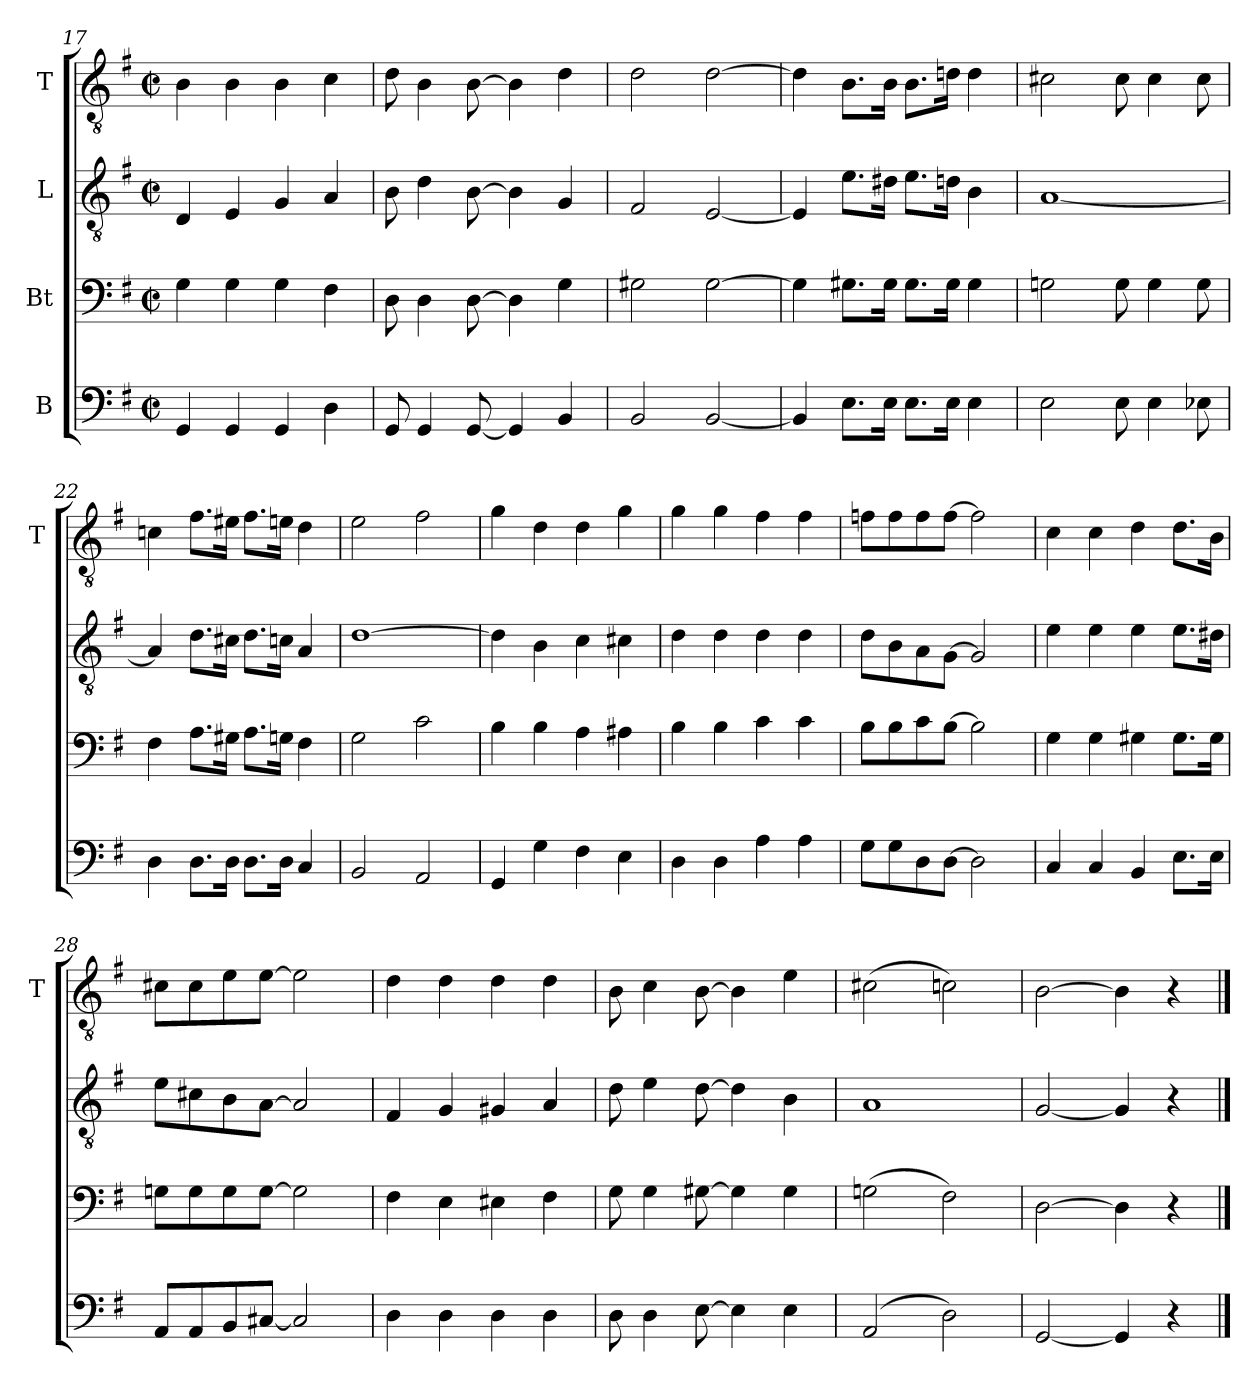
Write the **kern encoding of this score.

**kern	**kern	**kern	**kern
*part4	*part3	*part2	*part1
*staff4	*staff3	*staff2	*staff1
*I"B	*I"Bt	*I"L	*I"T
*	*	*	*I'T
*clefF4	*clefF4	*clefGv2	*clefGv2
*k[f#]	*k[f#]	*k[f#]	*k[f#]
*G:	*G:	*G:	*G:
*M2/2	*M2/2	*M2/2	*M2/2
*met(c|)	*met(c|)	*met(c|)	*met(c|)
=17	=17	=17	=17
4GG	4G	4D	4B
4GG	4G	4E	4B
4GG	4G	4G	4B
4D	4F#	4A	4c
=18	=18	=18	=18
8GG	8D	8B	8d
4GG	4D	4d	4B
[8GG	[8D	[8B	[8B
4GG]	4D]	4B]	4B]
4BB	4G	4G	4d
=19	=19	=19	=19
2BB	2G#X	2F#	2d
[2BB	[2G#	[2E	[2d
=20	=20	=20	=20
4BB]	4G#]	4E]	4d]
8.EL	8.G#XL	8.eL	8.BL
16EJk	16G#Jk	16d#XJk	16BJk
8.EL	8.G#L	8.eL	8.BL
16EJk	16G#Jk	16dnJk	16dnJk
4E	4G#	4B	4d
=21	=21	=21	=21
2E	2Gn	[1A	2c#X
8E	8G	.	8c#
4E	4G	.	4c#
8E-X	8G	.	8c#
=22	=22	=22	=22
4D	4F#	4A]	4cn
8.DL	8.AL	8.dL	8.f#L
16DJk	16G#XJk	16c#XJk	16e#XJk
8.DL	8.AL	8.dL	8.f#L
16DJk	16GnJk	16cnJk	16enJk
4C	4F#	4A	4d
=23	=23	=23	=23
2BB	2G	[1d	2e
2AA	2c	.	2f#
=24	=24	=24	=24
4GG	4B	4d]	4g
4G	4B	4B	4d
4F#	4A	4c	4d
4E	4A#X	4c#X	4g
=25	=25	=25	=25
4D	4B	4d	4g
4D	4B	4d	4g
4A	4c	4d	4f#
4A	4c	4d	4f#
=26	=26	=26	=26
8GL	8BL	8dL	8fnL
8G	8B	8B	8f
8D	8c	8A	8f
[8DJ	[8BJ	[8GJ	[8fJ
2D]	2B]	2G]	2f]
=27	=27	=27	=27
4C	4G	4e	4c
4C	4G	4e	4c
4BB	4G#X	4e	4d
8.EL	8.G#L	8.eL	8.dL
16EJk	16G#Jk	16d#XJk	16BJk
=28	=28	=28	=28
8AAL	8GnL	8eL	8c#XL
8AA	8G	8c#X	8c#
8BB	8G	8B	8e
[8C#XJ	[8GJ	[8AJ	[8eJ
2C#]	2G]	2A]	2e]
=29	=29	=29	=29
4D	4F#	4F#	4d
4D	4E	4G	4d
4D	4E#X	4G#X	4d
4D	4F#	4A	4d
=30	=30	=30	=30
8D	8G	8d	8B
4D	4G	4e	4c
[8E	[8G#X	[8d	[8B
4E]	4G#]	4d]	4B]
4E	4G#	4B	4e
=31	=31	=31	=31
(2AA	(2Gn	1A	(2c#X
2D)	2F#)	.	2cn)
=32	=32	=32	=32
[2GG	[2D	[2G	[2B
4GG]	4D]	4G]	4B]
4r	4r	4r	4r
==	==	==	==
*-	*-	*-	*-
